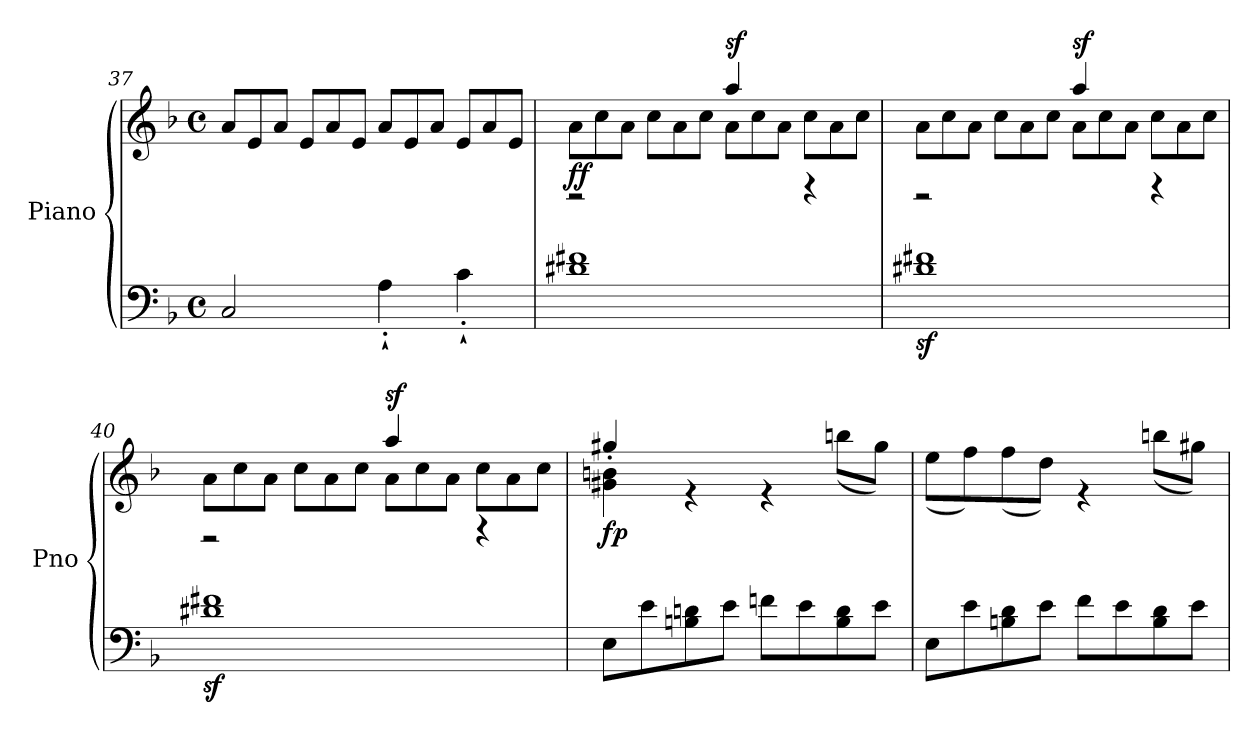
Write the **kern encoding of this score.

**kern	**kern	**dynam
*part1	*part1	*part1
*staff2	*staff1	*staff1/2
*I"Piano	*	*
*I'Pno	*	*
!!LO:PB:g=z
*clefF4	*clefG2	*
*k[b-]	*k[b-]	*
*M4/4	*M4/4	*
*met(c)	*met(c)	*
=37	=37	=37
*^	*^	*
*	*	*	*Xtuplet	*
1ryy	2C/	1ryy	12a/L	.
.	.	.	12e/	.
.	.	.	12a/J	.
.	.	.	12e/L	.
.	.	.	12a/	.
.	.	.	12e/J	.
.	4A'`\	.	12a/L	.
.	.	.	12e/	.
.	.	.	12a/J	.
.	4c'`\	.	12e/L	.
.	.	.	12a/	.
.	.	.	12e/J	.
=38	=38	=38	=38	=38
*	*	*	*^	*
!	!	!	!	!	!LO:DY:b
2rccc	1d#X 1f#X	1ryy	12a\L	2ryy	ff
.	.	.	12cc\	.	.
.	.	.	12a\J	.	.
.	.	.	12cc\L	.	.
.	.	.	12a\	.	.
.	.	.	12cc\J	.	.
!	!	!	!	!	!LO:DY:a
4ryy	.	.	12a\L	4aa/	sf
.	.	.	12cc\	.	.
.	.	.	12a\J	.	.
4reee	.	.	12cc\L	4ryy	.
.	.	.	12a\	.	.
.	.	.	12cc\J	.	.
=39	=39	=39	=39	=39	=39
!	!	!	!	!	!LO:DY:b=2
2rccc	1d#X 1f#X	1ryy	12a\L	2ryy	sf
.	.	.	12cc\	.	.
.	.	.	12a\J	.	.
.	.	.	12cc\L	.	.
.	.	.	12a\	.	.
.	.	.	12cc\J	.	.
!	!	!	!	!	!LO:DY:a
4ryy	.	.	12a\L	4aa/	sf
.	.	.	12cc\	.	.
.	.	.	12a\J	.	.
4reee	.	.	12cc\L	4ryy	.
.	.	.	12a\	.	.
.	.	.	12cc\J	.	.
!!LO:LB:g=z	!!	!!
=40	=40	=40	=40	=40	=40
!	!	!	!	!	!LO:DY:b=2
2rccc	1d#X 1f#X	1ryy	12a\L	2ryy	sf
.	.	.	12cc\	.	.
.	.	.	12a\J	.	.
.	.	.	12cc\L	.	.
.	.	.	12a\	.	.
.	.	.	12cc\J	.	.
!	!	!	!	!	!LO:DY:a
4ryy	.	.	12a\L	4aa/	sf
.	.	.	12cc\	.	.
.	.	.	12a\J	.	.
4reee	.	.	12cc\L	4ryy	.
.	.	.	12a\	.	.
.	.	.	12cc\J	.	.
=41	=41	=41	=41	=41	=41
!	!	!	!	!	!LO:DY:b
4ryy	8E\L	1ryy	4gg#X'`/	4g#X\ 4bn\	fp
.	8e\	.	.	.	.
2.ryy	8Bn\ 8dn\	.	4r	2.ryy	.
.	8e\J	.	.	.	.
.	8fn\L	.	4r	.	.
.	8e\	.	.	.	.
.	8B\ 8d\	.	(>8bbn\L	.	.
.	8e\J	.	8gg#\J)	.	.
*	*	*	*v	*v	*
=42	=42	=42	=42	=42
1ryy	8E\L	1ryy	(>8ee\L	.
.	8e\	.	8ff\)	.
.	8Bn\ 8d\	.	(>8ff\	.
.	8e\J	.	8dd\J)	.
.	8f\L	.	4r	.
.	8e\	.	.	.
.	8B\ 8d\	.	(>8bbn\L	.
.	8e\J	.	8gg#X\J)	.
*v	*v	*	*	*
*	*v	*v	*
=	=	=
*-	*-	*-
